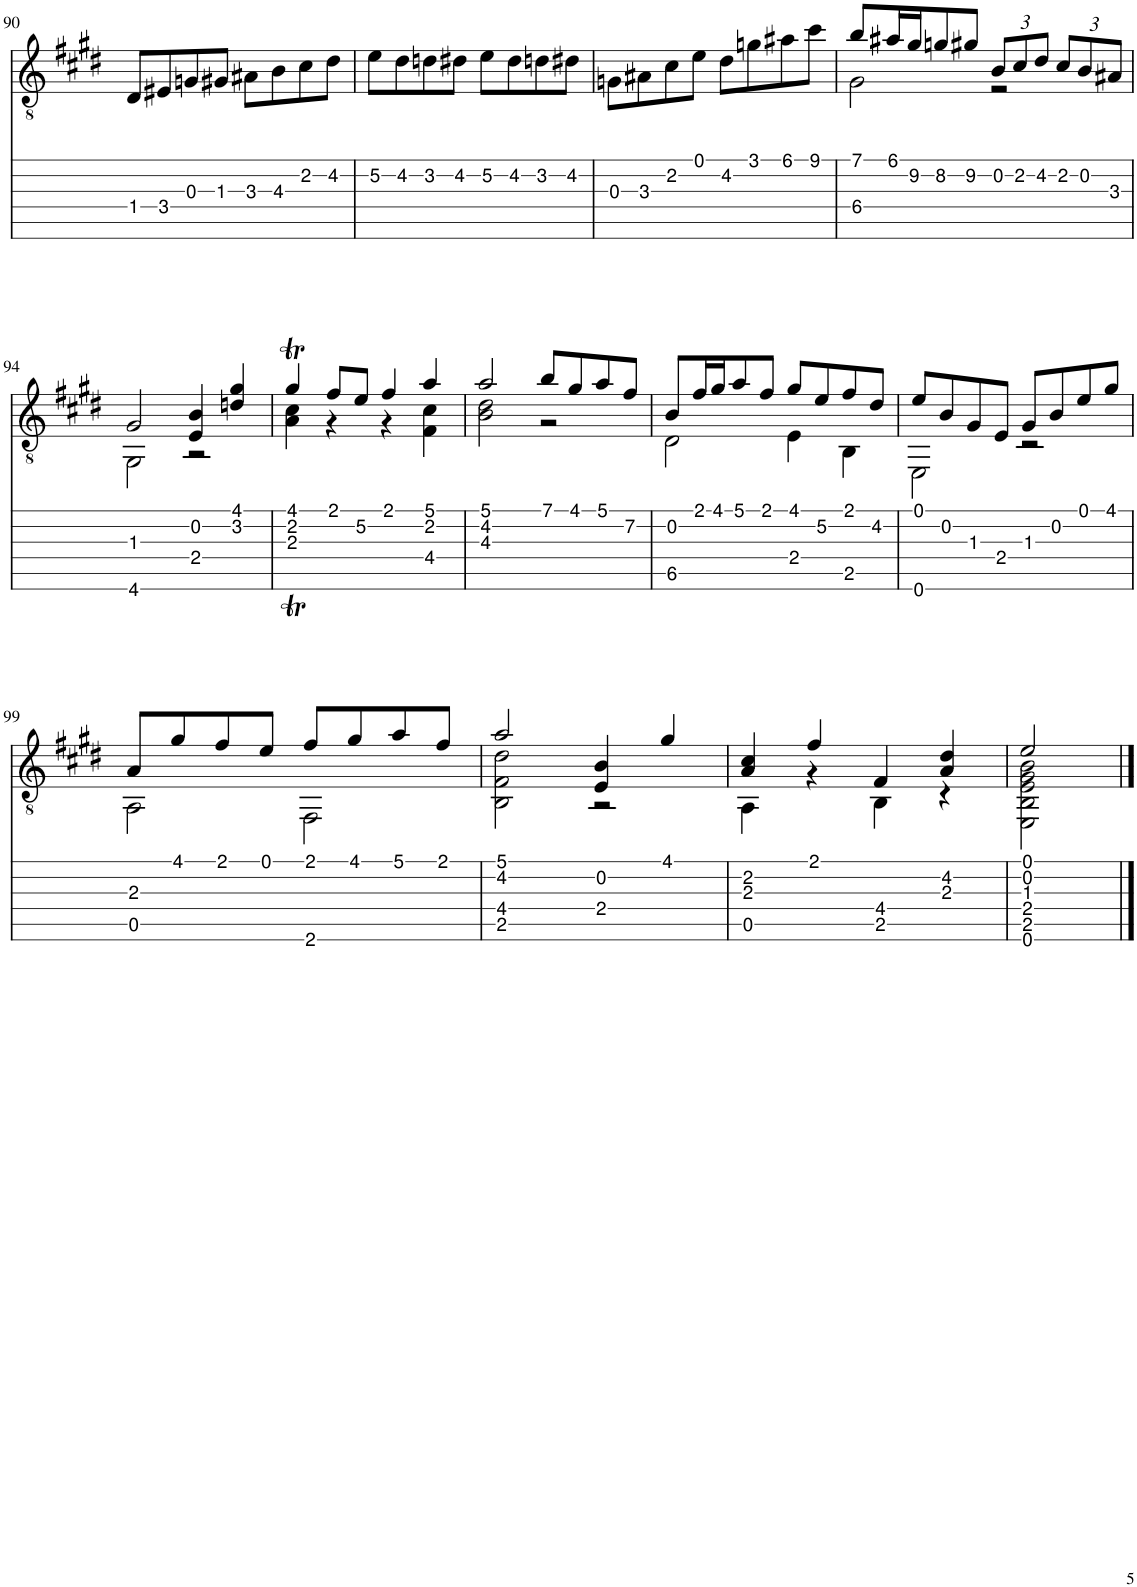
**kern	**kern
*part1	*part1
*staff2	*staff1
*I"Guitar	*
*I'Guit.	*
!!LO:PB:g=z
*	*clefGv2
*k[f#c#g#d#]	*k[f#c#g#d#]
*M2/2	*M2/2
*met(c|)	*met(c|)
=90	=90
8D#L	8D#/L
8E#	8E#X/
8G	8Gn/
8G#J	8G#X/J
8A#L	8A#X\L
8B	8B\
8c#	8c#\
8d#J	8d#\J
=91	=91
8eL	8e\L
8d#	8d#\
8d	8dn\
8d#J	8d#X\J
8eL	8e\L
8d#	8d#\
8d	8dn\
8d#J	8d#X\J
=92	=92
8GL	8Gn\L
8A#	8A#X\
8c#	8c#\
8eJ	8e\J
8d#L	8d#\L
8g	8gn\
8a#	8a#X\
8cc#J	8cc#\J
=93	=93
*^	*^
8bL	2G#	8b/L	2G#\
16a#L	.	16a#X/L	.
16g#J	.	16g#/J	.
8g	.	8gn/	.
8g#J	.	8g#X/J	.
*Xbrackettup	*	*Xbrackettup	*
12BL	2r	12B/L	2r
12c#	.	12c#/	.
12d#	.	12d#/J	.
12c#	.	12c#/L	.
12B	.	12B/	.
12A#J	.	12A#X/J	.
!!LO:LB:g=z	!!
=94	=94	=94	=94
2G#	2GG#	2G#/	2GG#\
4E 4B	2r	4E/ 4B/	2r
4d 4g#	.	4dn/ 4g#/	.
=95	=95	=95	=95
4g#t	4A 4c#	4g#t/	4A\ 4c#\
8f#L	4r	8f#/L	4r
8eJ	.	8e/J	.
4f#	4r	4f#/	4r
4a	4F# 4c#	4a/	4F#\ 4c#\
=96	=96	=96	=96
2a	2B 2d#	2a/	2B\ 2d#\
8bL	2r	8b/L	2r
8g#	.	8g#/	.
8a	.	8a/	.
8f#J	.	8f#/J	.
=97	=97	=97	=97
8BL	2D#	8B/L	2D#\
16f#L	.	16f#/L	.
16g#J	.	16g#/J	.
8a	.	8a/	.
8f#J	.	8f#/J	.
8g#L	4E	8g#/L	4E\
8e	.	8e/	.
8f#	4BB	8f#/	4BB\
8d#J	.	8d#/J	.
=98	=98	=98	=98
8eL	2EE	8e/L	2EE\
8B	.	8B/	.
8G#	.	8G#/	.
8EJ	.	8E/J	.
8G#L	2r	8G#/L	2r
8B	.	8B/	.
8e	.	8e/	.
8g#J	.	8g#/J	.
!!LO:LB:g=z	!!
=99	=99	=99	=99
8AL	2AA	8A/L	2AA\
8g#	.	8g#/	.
8f#	.	8f#/	.
8eJ	.	8e/J	.
8f#L	2FF#	8f#/L	2FF#\
8g#	.	8g#/	.
8a	.	8a/	.
8f#J	.	8f#/J	.
=100	=100	=100	=100
2a	2BB 2F# 2d#	2a/	2BB\ 2F#\ 2d#\
4E 4B	2r	4E/ 4B/	2r
4g#	.	4g#/	.
=101	=101	=101	=101
4A 4c#	4AA	4A/ 4c#/	4AA\
4f#	4r	4f#/	4r
4F#	4BB	4F#/	4BB\
4A 4d#	4r	4A/ 4d#/	4r
=102	=102	=102	=102
2e	2EE 2BB 2E 2G# 2B	2e/	2EE\ 2BB\ 2E\ 2G#\ 2B\
*v	*v	*	*
*	*v	*v
==	==
*-	*-
